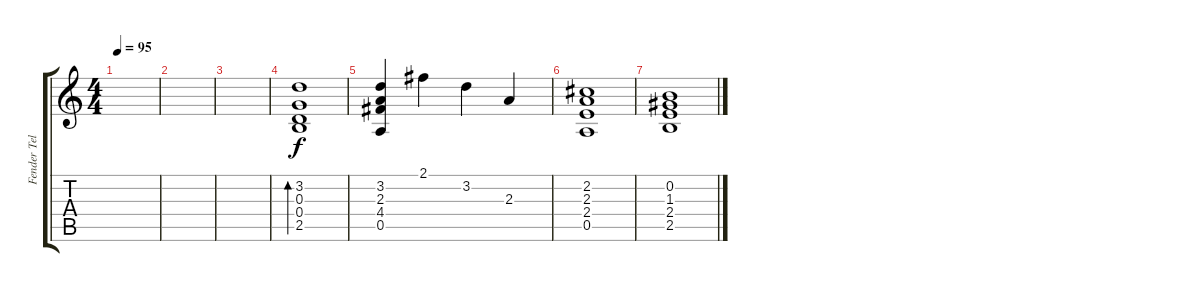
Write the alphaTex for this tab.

\track ("Fender Telecaster Bajita" "Fender Tel") {instrument acousticguitarsteel}
\staff {score tabs}
\tuning (E4 B3 G3 D3 A2 E2) {hide}
\ts (4 4)
\tempo 95
\clef g2
\ks c
|
|
|
(3.2 0.3 0.4 2.5).1{bd 480} |
(3.2 2.3 4.4 0.5).4 2.1.4 3.2.4 2.3.4 |
(2.2 2.3 2.4 0.5).1 |
(0.2 1.3 2.4 2.5).1
